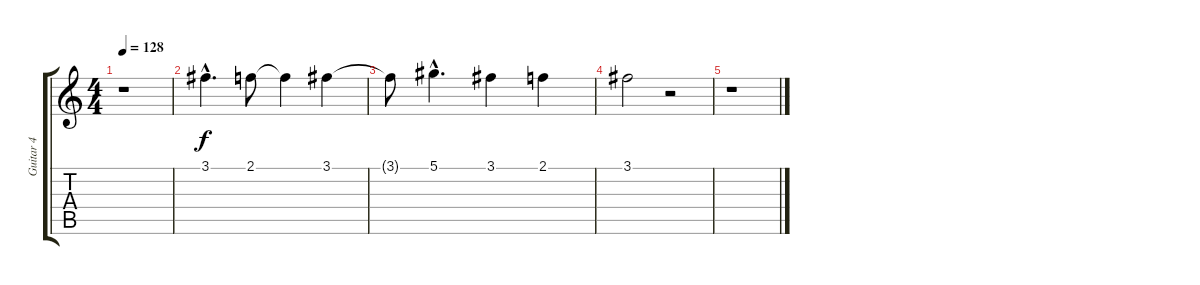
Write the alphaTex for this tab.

\track ("Guitar 4" "Guitar 4") {instrument acousticguitarsteel}
\staff {score tabs}
\tuning (Eb4 Bb3 Gb3 Db3 Ab2 Eb2) {hide}
\ts (4 4)
\tempo 128
\clef g2
\ks c
r.1{dy f} |
3.1{hac}.4{d} 2.1.8 2.1{t}.4 3.1.4 |
3.1{t}.8 5.1{hac}.4{d} 3.1.4 2.1.4 |
3.1.2 r.2 |
r.1
